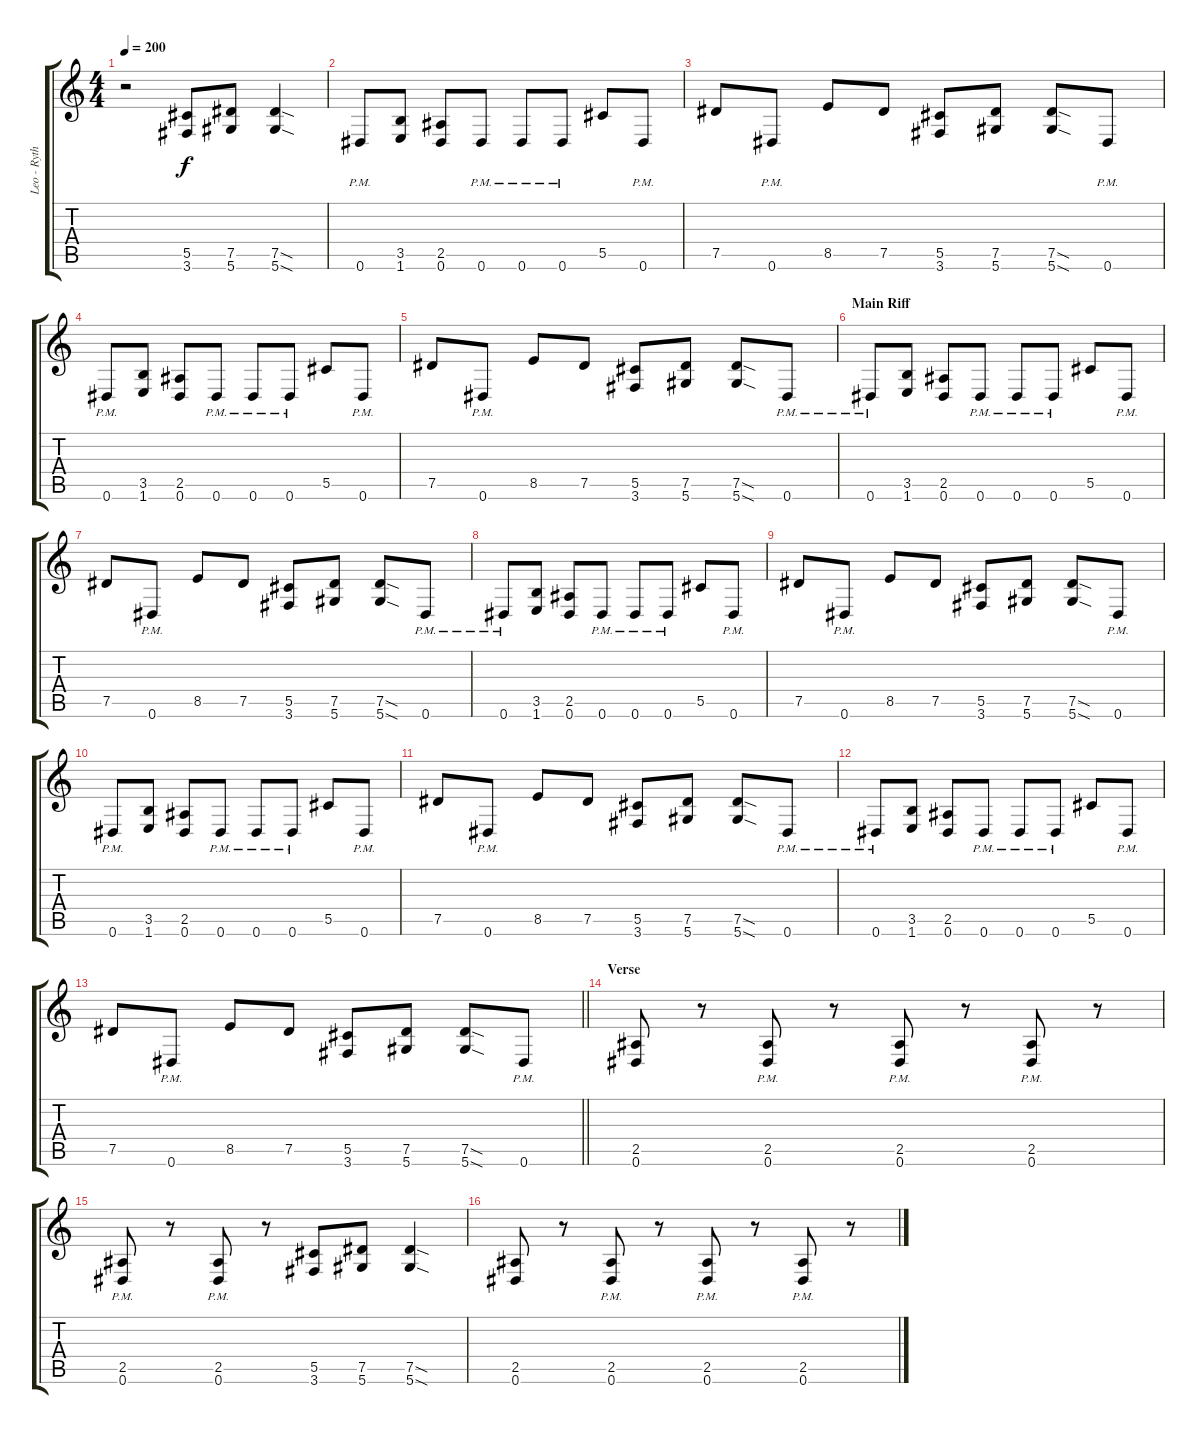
\track ("Leo - Rythym Guitar" "Leo - Ryth") {instrument distortionguitar}
\staff {score tabs}
\tuning (Eb4 Bb3 Gb3 Db3 Ab2 Eb2) {hide}
\ts (4 4)
\tempo 200
\clef g2
\ks c
r.2{dy f} (5.5 3.6).8 (7.5 5.6).8 (7.5{sod} 5.6{sod}).4 |
0.6{pm}.8 (3.5 1.6).8 (2.5 0.6).8 0.6{pm}.8 0.6{pm}.8 0.6{pm}.8 5.5.8 0.6{pm}.8 |
7.5.8 0.6{pm}.8 8.5.8 7.5.8 (5.5 3.6).8 (7.5 5.6).8 (7.5{sod} 5.6{sod}).8 0.6{pm}.8 |
0.6{pm}.8 (3.5 1.6).8 (2.5 0.6).8 0.6{pm}.8 0.6{pm}.8 0.6{pm}.8 5.5.8 0.6{pm}.8 |
7.5.8 0.6{pm}.8 8.5.8 7.5.8 (5.5 3.6).8 (7.5 5.6).8 (7.5{sod} 5.6{sod}).8 0.6{pm}.8 |
\section ("" "Main Riff")
0.6{pm}.8 (3.5 1.6).8 (2.5 0.6).8 0.6{pm}.8 0.6{pm}.8 0.6{pm}.8 5.5.8 0.6{pm}.8 |
7.5.8 0.6{pm}.8 8.5.8 7.5.8 (5.5 3.6).8 (7.5 5.6).8 (7.5{sod} 5.6{sod}).8 0.6{pm}.8 |
0.6{pm}.8 (3.5 1.6).8 (2.5 0.6).8 0.6{pm}.8 0.6{pm}.8 0.6{pm}.8 5.5.8 0.6{pm}.8 |
7.5.8 0.6{pm}.8 8.5.8 7.5.8 (5.5 3.6).8 (7.5 5.6).8 (7.5{sod} 5.6{sod}).8 0.6{pm}.8 |
0.6{pm}.8 (3.5 1.6).8 (2.5 0.6).8 0.6{pm}.8 0.6{pm}.8 0.6{pm}.8 5.5.8 0.6{pm}.8 |
7.5.8 0.6{pm}.8 8.5.8 7.5.8 (5.5 3.6).8 (7.5 5.6).8 (7.5{sod} 5.6{sod}).8 0.6{pm}.8 |
0.6{pm}.8 (3.5 1.6).8 (2.5 0.6).8 0.6{pm}.8 0.6{pm}.8 0.6{pm}.8 5.5.8 0.6{pm}.8 |
\barLineRight lightlight
7.5.8 0.6{pm}.8 8.5.8 7.5.8 (5.5 3.6).8 (7.5 5.6).8 (7.5{sod} 5.6{sod}).8 0.6{pm}.8 |
\section ("" "Verse")
(2.5 0.6).8 r.8 (2.5{pm} 0.6{pm}).8 r.8 (2.5{pm} 0.6{pm}).8 r.8 (2.5{pm} 0.6{pm}).8 r.8 |
(2.5{pm} 0.6{pm}).8 r.8 (2.5{pm} 0.6{pm}).8 r.8 (5.5 3.6).8 (7.5 5.6).8 (7.5{sod} 5.6{sod}).4 |
(2.5 0.6).8 r.8 (2.5{pm} 0.6{pm}).8 r.8 (2.5{pm} 0.6{pm}).8 r.8 (2.5{pm} 0.6{pm}).8 r.8
